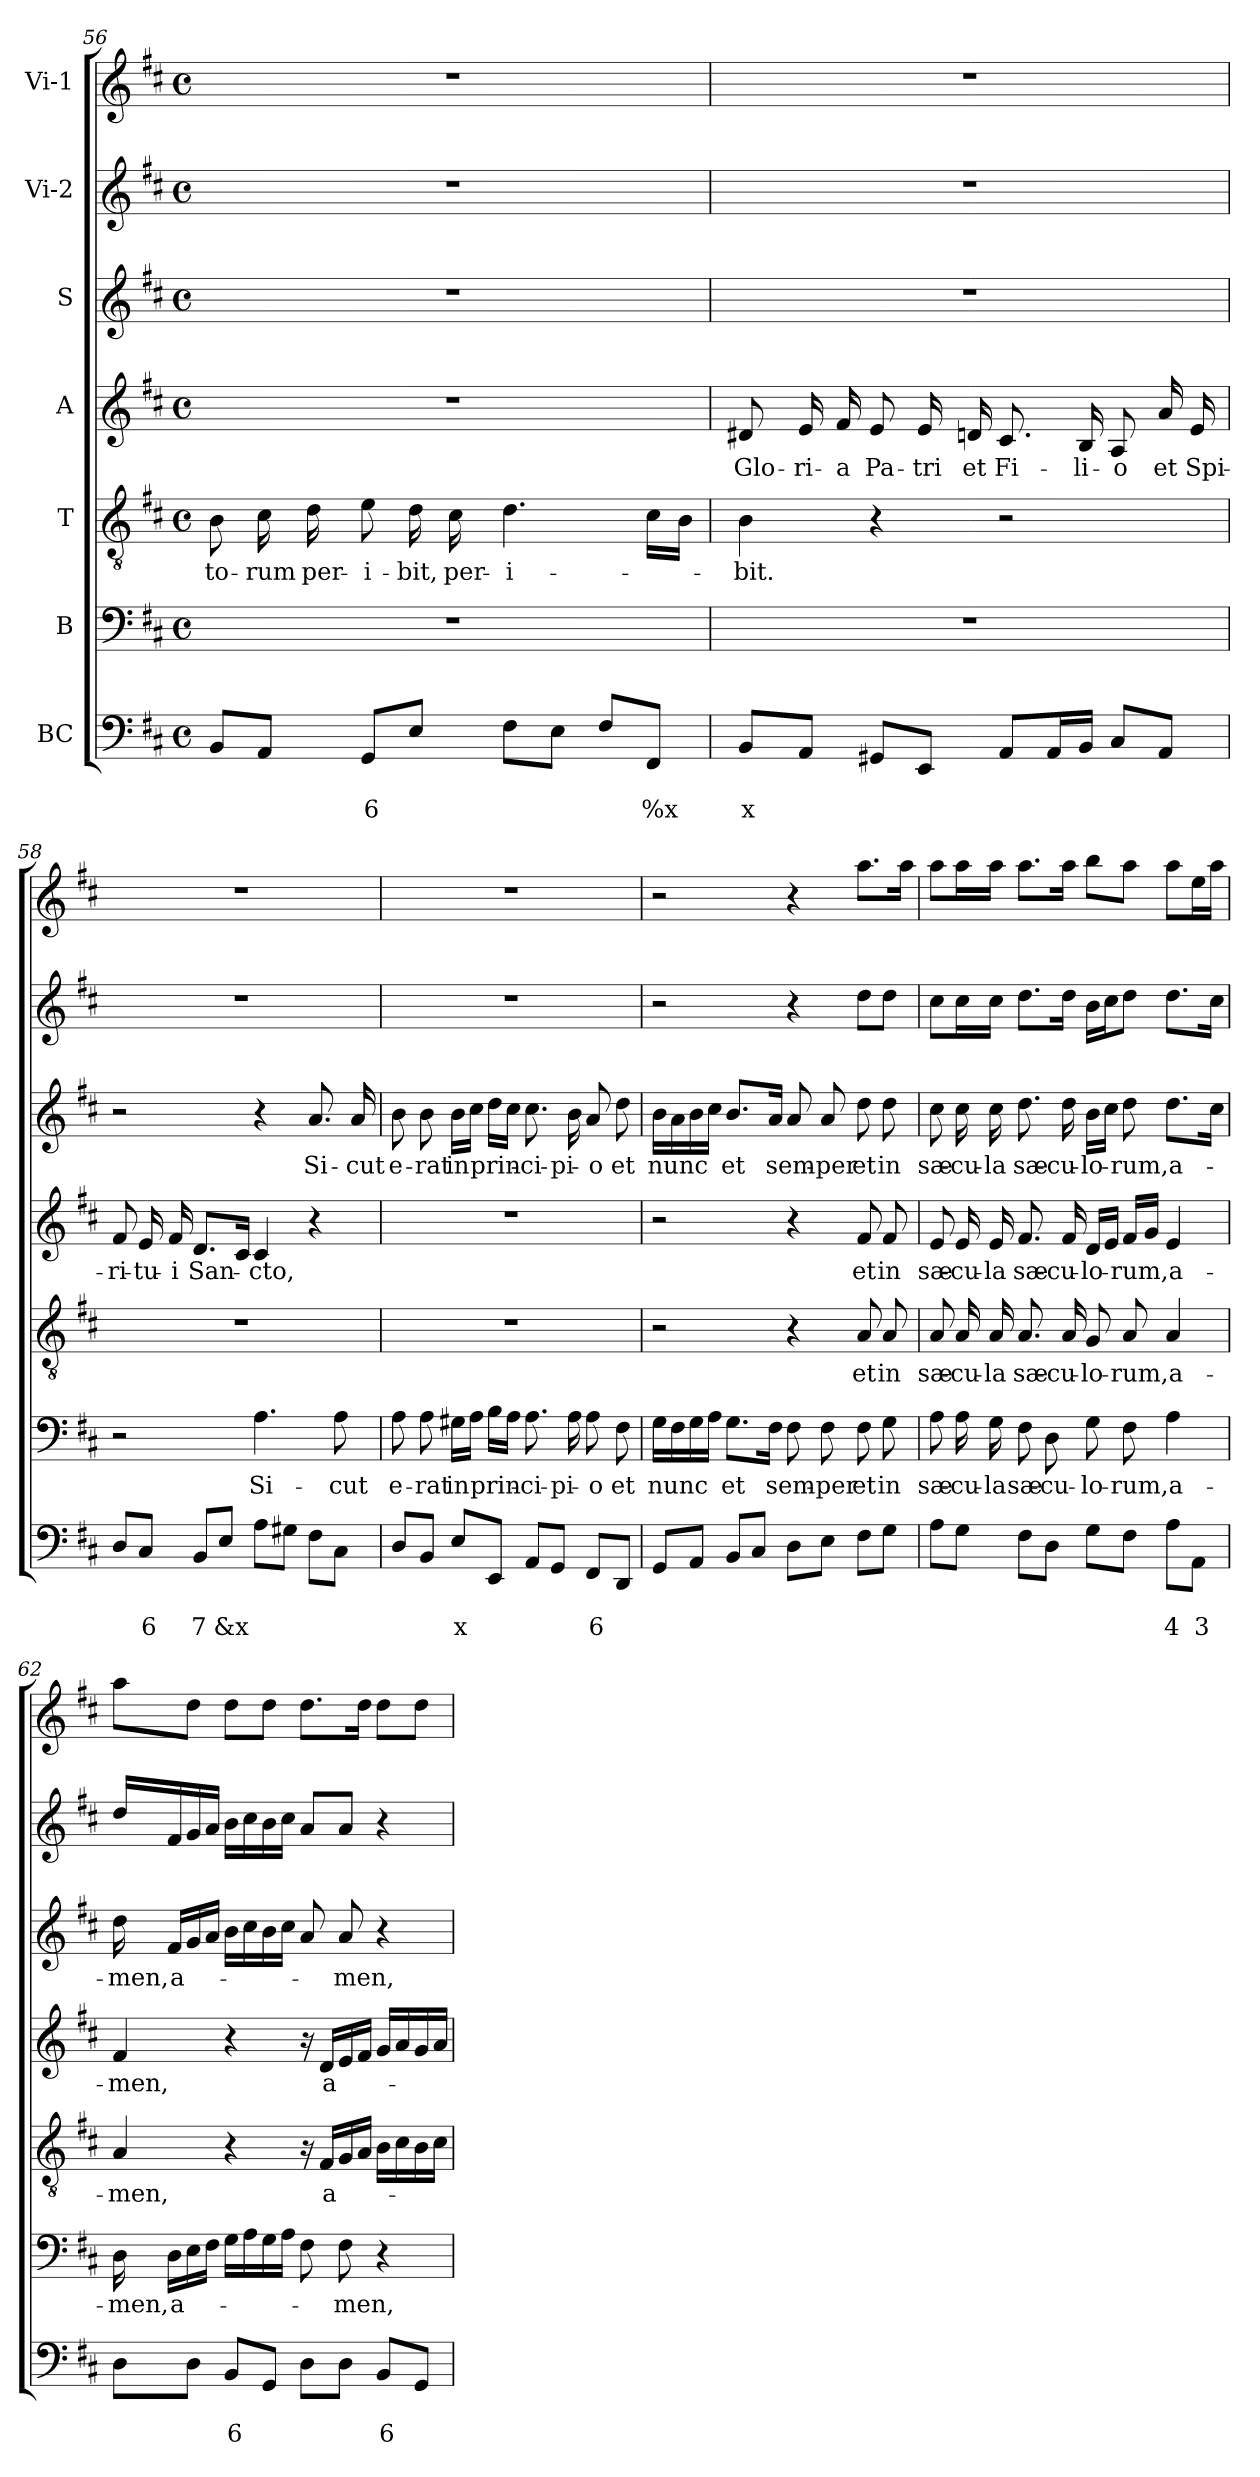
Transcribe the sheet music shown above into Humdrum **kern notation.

**kern	**text	**text	**kern	**text	**kern	**text	**kern	**text	**kern	**text	**kern	**kern
*part7	*part7	*part7	*part6	*part6	*part5	*part5	*part4	*part4	*part3	*part3	*part2	*part1
*staff7	*staff7	*staff7	*staff6	*staff6	*staff5	*staff5	*staff4	*staff4	*staff3	*staff3	*staff2	*staff1
*I"BC	*	*	*I"B	*	*I"T	*	*I"A	*	*I"S	*	*I"Vi-2	*I"Vi-1
*clefF4	*	*	*clefF4	*	*clefGv2	*	*clefG2	*	*clefG2	*	*clefG2	*clefG2
*k[f#c#]	*	*	*k[f#c#]	*	*k[f#c#]	*	*k[f#c#]	*	*k[f#c#]	*	*k[f#c#]	*k[f#c#]
*D:	*	*	*D:	*	*D:	*	*D:	*	*D:	*	*D:	*D:
*M4/4	*	*	*M4/4	*	*M4/4	*	*M4/4	*	*M4/4	*	*M4/4	*M4/4
*met(c)	*	*	*met(c)	*	*met(c)	*	*met(c)	*	*met(c)	*	*met(c)	*met(c)
=56	=56	=56	=56	=56	=56	=56	=56	=56	=56	=56	=56	=56
!	!	!	!	!	!	!LO:LY:b	!	!	!	!	!	!
8BB/L	.	.	1r	.	8B\	-to-	1r	.	1r	.	1r	1r
!	!	!	!	!	!	!LO:LY:b	!	!	!	!	!	!
8AA/J	.	.	.	.	16c#\	-rum	.	.	.	.	.	.
!	!	!	!	!	!	!LO:LY:b	!	!	!	!	!	!
.	.	.	.	.	16d\	per-	.	.	.	.	.	.
!	!	!LO:LY:b	!	!	!	!LO:LY:b	!	!	!	!	!	!
8GG/L	.	6	.	.	8e\	-i-	.	.	.	.	.	.
!	!	!	!	!	!	!LO:LY:b	!	!	!	!	!	!
8E/J	.	.	.	.	16d\	-bit,	.	.	.	.	.	.
!	!	!	!	!	!	!LO:LY:b	!	!	!	!	!	!
.	.	.	.	.	16c#\	per-	.	.	.	.	.	.
!	!	!	!	!	!	!LO:LY:b	!	!	!	!	!	!
8F#\L	.	.	.	.	4.d\	-i-	.	.	.	.	.	.
8E\J	.	.	.	.	.	.	.	.	.	.	.	.
8F#/L	.	.	.	.	.	.	.	.	.	.	.	.
!	!	!LO:LY:b	!	!	!	!	!	!	!	!	!	!
8FF#/J	.	%x	.	.	16c#\LL	.	.	.	.	.	.	.
.	.	.	.	.	16B\JJ	.	.	.	.	.	.	.
!!LO:PB:g=z
=57	=57	=57	=57	=57	=57	=57	=57	=57	=57	=57	=57	=57
!	!	!LO:LY:b	!	!	!	!LO:LY:b	!	!LO:LY:b	!	!	!	!
8BB/L	.	x	1r	.	4B\	-bit.	8d#X/	Glo-	1r	.	1r	1r
!	!	!	!	!	!	!	!	!LO:LY:b	!	!	!	!
8AA/J	.	.	.	.	.	.	16e/	-ri-	.	.	.	.
!	!	!	!	!	!	!	!	!LO:LY:b	!	!	!	!
.	.	.	.	.	.	.	16f#/	-a	.	.	.	.
!	!	!	!	!	!	!	!	!LO:LY:b	!	!	!	!
8GG#X/L	.	.	.	.	4r	.	8e/	Pa-	.	.	.	.
!	!	!	!	!	!	!	!	!LO:LY:b	!	!	!	!
8EE/J	.	.	.	.	.	.	16e/	-tri	.	.	.	.
!	!	!	!	!	!	!	!	!LO:LY:b	!	!	!	!
.	.	.	.	.	.	.	16dn/	et	.	.	.	.
!	!	!	!	!	!	!	!	!LO:LY:b	!	!	!	!
8AA/L	.	.	.	.	2r	.	8.c#/	Fi-	.	.	.	.
16AA/L	.	.	.	.	.	.	.	.	.	.	.	.
!	!	!	!	!	!	!	!	!LO:LY:b	!	!	!	!
16BB/JJ	.	.	.	.	.	.	16B/	-li-	.	.	.	.
!	!	!	!	!	!	!	!	!LO:LY:b	!	!	!	!
8C#/L	.	.	.	.	.	.	8A/	-o	.	.	.	.
!	!	!	!	!	!	!	!	!LO:LY:b	!	!	!	!
8AA/J	.	.	.	.	.	.	16a/	et	.	.	.	.
!	!	!	!	!	!	!	!	!LO:LY:b	!	!	!	!
.	.	.	.	.	.	.	16e/	Spi-	.	.	.	.
=58	=58	=58	=58	=58	=58	=58	=58	=58	=58	=58	=58	=58
!	!	!	!	!	!	!	!	!LO:LY:b	!	!	!	!
8D/L	.	.	2r	.	1r	.	8f#/	-ri-	2r	.	1r	1r
!	!	!LO:LY:b	!	!	!	!	!	!LO:LY:b	!	!	!	!
8C#/J	.	6	.	.	.	.	16e/	-tu-	.	.	.	.
!	!	!	!	!	!	!	!	!LO:LY:b	!	!	!	!
.	.	.	.	.	.	.	16f#/	-i	.	.	.	.
!	!	!LO:LY:b	!	!	!	!	!	!LO:LY:b	!	!	!	!
8BB/L	.	7	.	.	.	.	8.d/L	San-	.	.	.	.
!	!	!LO:LY:b	!	!	!	!	!	!	!	!	!	!
8E/J	.	&x	.	.	.	.	.	.	.	.	.	.
.	.	.	.	.	.	.	16c#/Jk	.	.	.	.	.
!	!	!	!	!LO:LY:b	!	!	!	!LO:LY:b	!	!	!	!
8A\L	.	.	4.A\	Si-	.	.	4c#/	-cto,	4r	.	.	.
8G#X\J	.	.	.	.	.	.	.	.	.	.	.	.
!	!	!	!	!	!	!	!	!	!	!LO:LY:b	!	!
8F#\L	.	.	.	.	.	.	4r	.	8.a/	Si-	.	.
!	!	!	!	!LO:LY:b	!	!	!	!	!	!	!	!
8C#\J	.	.	8A\	-cut	.	.	.	.	.	.	.	.
!	!	!	!	!	!	!	!	!	!	!LO:LY:b	!	!
.	.	.	.	.	.	.	.	.	16a/	-cut	.	.
=59	=59	=59	=59	=59	=59	=59	=59	=59	=59	=59	=59	=59
!	!	!	!	!LO:LY:b	!	!	!	!	!	!LO:LY:b	!	!
8D/L	.	.	8A\	e-	1r	.	1r	.	8b\	e-	1r	1r
!	!	!	!	!LO:LY:b	!	!	!	!	!	!LO:LY:b	!	!
8BB/J	.	.	8A\	-rat	.	.	.	.	8b\	-rat	.	.
!	!	!LO:LY:b	!	!LO:LY:b	!	!	!	!	!	!LO:LY:b	!	!
8E/L	.	x	16G#X\LL	in	.	.	.	.	16b\LL	in	.	.
.	.	.	16A\JJ	.	.	.	.	.	16cc#\JJ	.	.	.
!	!	!	!	!LO:LY:b	!	!	!	!	!	!LO:LY:b	!	!
8EE/J	.	.	16B\LL	prin-	.	.	.	.	16dd\LL	prin-	.	.
.	.	.	16A\JJ	.	.	.	.	.	16cc#\JJ	.	.	.
!	!	!	!	!LO:LY:b	!	!	!	!	!	!LO:LY:b	!	!
8AA/L	.	.	8.A\	-ci-	.	.	.	.	8.cc#\	-ci-	.	.
8GG/J	.	.	.	.	.	.	.	.	.	.	.	.
!	!	!	!	!LO:LY:b	!	!	!	!	!	!LO:LY:b	!	!
.	.	.	16A\	-pi-	.	.	.	.	16b\	-pi-	.	.
!	!	!LO:LY:b	!	!LO:LY:b	!	!	!	!	!	!LO:LY:b	!	!
8FF#/L	.	6	8A\	-o	.	.	.	.	8a/	-o	.	.
!	!	!	!	!LO:LY:b	!	!	!	!	!	!LO:LY:b	!	!
8DD/J	.	.	8F#\	et	.	.	.	.	8dd\	et	.	.
=60	=60	=60	=60	=60	=60	=60	=60	=60	=60	=60	=60	=60
!	!	!	!	!LO:LY:b	!	!	!	!	!	!LO:LY:b	!	!
8GG/L	.	.	16G\LL	nunc	2r	.	2r	.	16b\LL	nunc	2r	2r
.	.	.	16F#\	.	.	.	.	.	16a\	.	.	.
8AA/J	.	.	16G\	.	.	.	.	.	16b\	.	.	.
.	.	.	16A\JJ	.	.	.	.	.	16cc#\JJ	.	.	.
!	!	!	!	!LO:LY:b	!	!	!	!	!	!LO:LY:b	!	!
8BB/L	.	.	8.G\L	et	.	.	.	.	8.b/L	et	.	.
8C#/J	.	.	.	.	.	.	.	.	.	.	.	.
.	.	.	16F#\Jk	.	.	.	.	.	16a/Jk	.	.	.
!	!	!	!	!LO:LY:b	!	!	!	!	!	!LO:LY:b	!	!
8D\L	.	.	8F#\	sem-	4r	.	4r	.	8a/	sem-	4r	4r
!	!	!	!	!LO:LY:b	!	!	!	!	!	!LO:LY:b	!	!
8E\J	.	.	8F#\	-per	.	.	.	.	8a/	-per	.	.
!	!	!	!	!LO:LY:b	!	!LO:LY:b	!	!LO:LY:b	!	!LO:LY:b	!	!
8F#\L	.	.	8F#\	et	8A/	et	8f#/	et	8dd\	et	8dd\L	8.aa\L
!	!	!	!	!LO:LY:b	!	!LO:LY:b	!	!LO:LY:b	!	!LO:LY:b	!	!
8G\J	.	.	8G\	in	8A/	in	8f#/	in	8dd\	in	8dd\J	.
.	.	.	.	.	.	.	.	.	.	.	.	16aa\Jk
!!LO:LB:g=z
=61	=61	=61	=61	=61	=61	=61	=61	=61	=61	=61	=61	=61
!	!	!	!	!LO:LY:b	!	!LO:LY:b	!	!LO:LY:b	!	!LO:LY:b	!	!
8A\L	.	.	8A\	sæ-	8A/	sæ-	8e/	sæ-	8cc#\	sæ-	8cc#\L	8aa\L
!	!	!	!	!LO:LY:b	!	!LO:LY:b	!	!LO:LY:b	!	!LO:LY:b	!	!
8G\J	.	.	16A\	-cu-	16A/	-cu-	16e/	-cu-	16cc#\	-cu-	16cc#\L	16aa\L
!	!	!	!	!LO:LY:b	!	!LO:LY:b	!	!LO:LY:b	!	!LO:LY:b	!	!
.	.	.	16G\	-la	16A/	-la	16e/	-la	16cc#\	-la	16cc#\JJ	16aa\JJ
!	!	!	!	!LO:LY:b	!	!LO:LY:b	!	!LO:LY:b	!	!LO:LY:b	!	!
8F#\L	.	.	8F#\	sæ-	8.A/	sæ-	8.f#/	sæ-	8.dd\	sæ-	8.dd\L	8.aa\L
!	!	!	!	!LO:LY:b	!	!	!	!	!	!	!	!
8D\J	.	.	8D\	-cu-	.	.	.	.	.	.	.	.
!	!	!	!	!	!	!LO:LY:b	!	!LO:LY:b	!	!LO:LY:b	!	!
.	.	.	.	.	16A/	-cu-	16f#/	-cu-	16dd\	-cu-	16dd\Jk	16aa\Jk
!	!	!	!	!LO:LY:b	!	!LO:LY:b	!	!LO:LY:b	!	!LO:LY:b	!	!
8G\L	.	.	8G\	-lo-	8G/	-lo-	16d/LL	-lo-	16b\LL	-lo-	16b\LL	8bb\L
.	.	.	.	.	.	.	16e/JJ	.	16cc#\JJ	.	16cc#\J	.
!	!	!	!	!LO:LY:b	!	!LO:LY:b	!	!LO:LY:b	!	!LO:LY:b	!	!
8F#\J	.	.	8F#\	-rum,	8A/	-rum,	16f#/LL	-rum,	8dd\	-rum,	8dd\J	8aa\J
.	.	.	.	.	.	.	16g/JJ	.	.	.	.	.
!	!	!LO:LY:b	!	!LO:LY:b	!	!LO:LY:b	!	!LO:LY:b	!	!LO:LY:b	!	!
8A\L	.	4	4A\	a-	4A/	a-	4e/	a-	8.dd\L	a-	8.dd\L	8aa\L
!	!	!LO:LY:b	!	!	!	!	!	!	!	!	!	!
8AA\J	.	3	.	.	.	.	.	.	.	.	.	16ee\L
.	.	.	.	.	.	.	.	.	16cc#\Jk	.	16cc#\Jk	16aa\JJ
=62	=62	=62	=62	=62	=62	=62	=62	=62	=62	=62	=62	=62
!	!	!	!	!LO:LY:b	!	!LO:LY:b	!	!LO:LY:b	!	!LO:LY:b	!	!
8D\L	.	.	16D\	-men,	4A/	-men,	4f#/	-men,	16dd\	-men,	16dd/LL	8aa\L
!	!	!	!	!LO:LY:b	!	!	!	!	!	!LO:LY:b	!	!
.	.	.	16D\LL	a-	.	.	.	.	16f#/LL	a-	16f#/	.
8D\J	.	.	16E\	.	.	.	.	.	16g/	.	16g/	8dd\J
.	.	.	16F#\JJ	.	.	.	.	.	16a/JJ	.	16a/JJ	.
!	!	!LO:LY:b	!	!	!	!	!	!	!	!	!	!
8BB/L	.	6	16G\LL	.	4r	.	4r	.	16b\LL	.	16b\LL	8dd\L
.	.	.	16A\	.	.	.	.	.	16cc#\	.	16cc#\	.
8GG/J	.	.	16G\	.	.	.	.	.	16b\	.	16b\	8dd\J
.	.	.	16A\JJ	.	.	.	.	.	16cc#\JJ	.	16cc#\JJ	.
8D\L	.	.	8F#\	.	16r	.	16r	.	8a/	.	8a/L	8.dd\L
!	!	!	!	!	!	!LO:LY:b	!	!LO:LY:b	!	!	!	!
.	.	.	.	.	16F#/LL	a-	16d/LL	a-	.	.	.	.
!	!	!	!	!LO:LY:b	!	!	!	!	!	!LO:LY:b	!	!
8D\J	.	.	8F#\	-men,	16G/	.	16e/	.	8a/	-men,	8a/J	.
.	.	.	.	.	16A/JJ	.	16f#/JJ	.	.	.	.	16dd\Jk
!	!	!LO:LY:b	!	!	!	!	!	!	!	!	!	!
8BB/L	.	6	4r	.	16B\LL	.	16g/LL	.	4r	.	4r	8dd\L
.	.	.	.	.	16c#\	.	16a/	.	.	.	.	.
8GG/J	.	.	.	.	16B\	.	16g/	.	.	.	.	8dd\J
.	.	.	.	.	16c#\JJ	.	16a/JJ	.	.	.	.	.
=	=	=	=	=	=	=	=	=	=	=	=	=
*-	*-	*-	*-	*-	*-	*-	*-	*-	*-	*-	*-	*-
